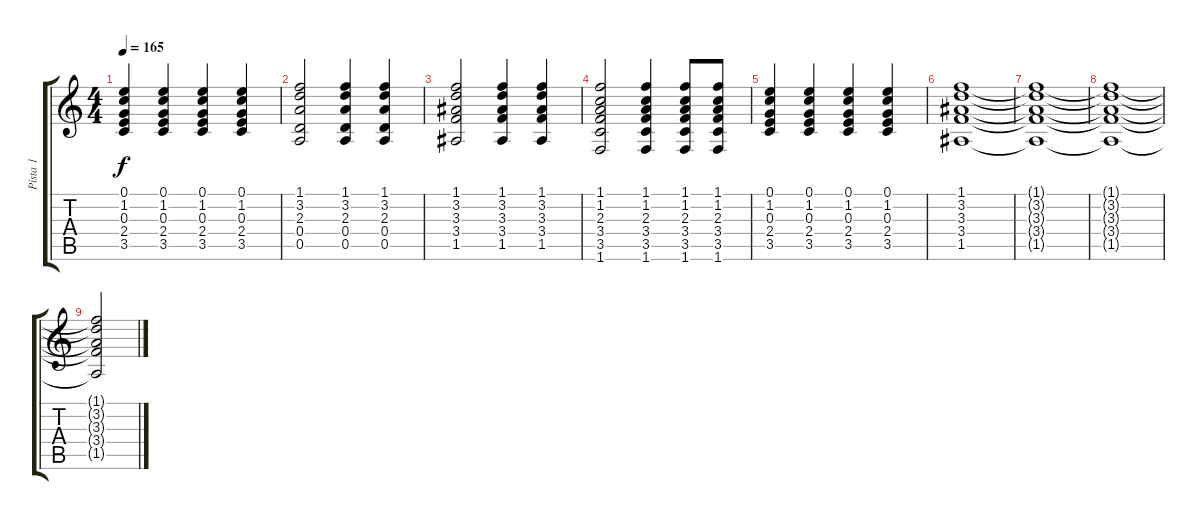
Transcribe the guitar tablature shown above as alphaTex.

\track ("Pista 1" "Pista 1") {instrument acousticguitarsteel}
\staff {score tabs}
\tuning (E4 B3 G3 D3 A2 E2) {hide}
\ts (4 4)
\tempo 165
\clef g2
\ks c
(0.1 1.2 0.3 2.4 3.5).4{dy f} (0.1 1.2 0.3 2.4 3.5).4 (0.1 1.2 0.3 2.4 3.5).4 (0.1 1.2 0.3 2.4 3.5).4 |
(1.1 3.2 2.3 0.4 0.5).2 (1.1 3.2 2.3 0.4 0.5).4 (1.1 3.2 2.3 0.4 0.5).4 |
(1.1 3.2 3.3 3.4 1.5).2 (1.1 3.2 3.3 3.4 1.5).4 (1.1 3.2 3.3 3.4 1.5).4 |
(1.1 1.2 2.3 3.4 3.5 1.6).2 (1.1 1.2 2.3 3.4 3.5 1.6).4 (1.1 1.2 2.3 3.4 3.5 1.6).8 (1.1 1.2 2.3 3.4 3.5 1.6).8 |
(0.1 1.2 0.3 2.4 3.5).4 (0.1 1.2 0.3 2.4 3.5).4 (0.1 1.2 0.3 2.4 3.5).4 (0.1 1.2 0.3 2.4 3.5).4 |
(1.1 3.2 3.3 3.4 1.5).1 |
(1.1{t} 3.2{t} 3.3{t} 3.4{t} 1.5{t}).1 |
(1.1{t} 3.2{t} 3.3{t} 3.4{t} 1.5{t}).1 |
(1.1{t} 3.2{t} 3.3{t} 3.4{t} 1.5{t}).2
